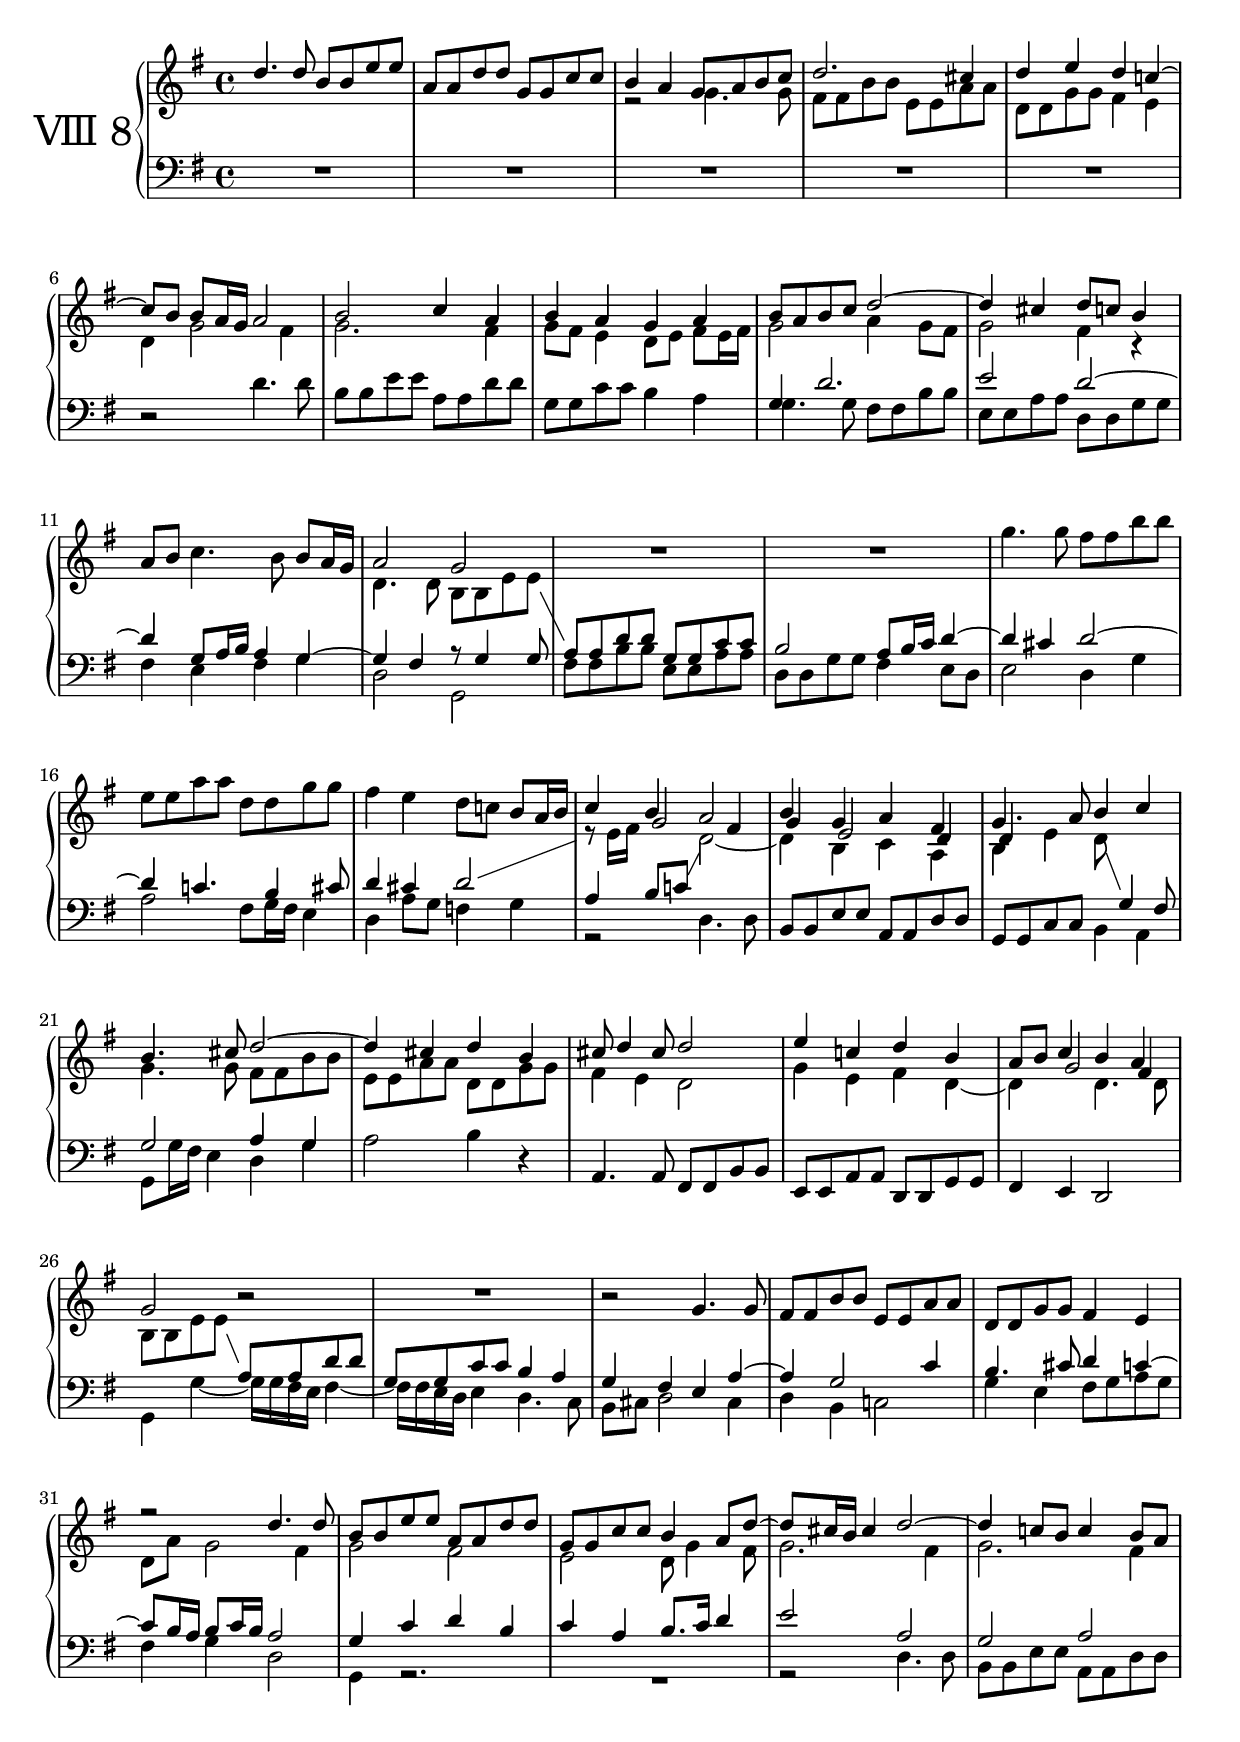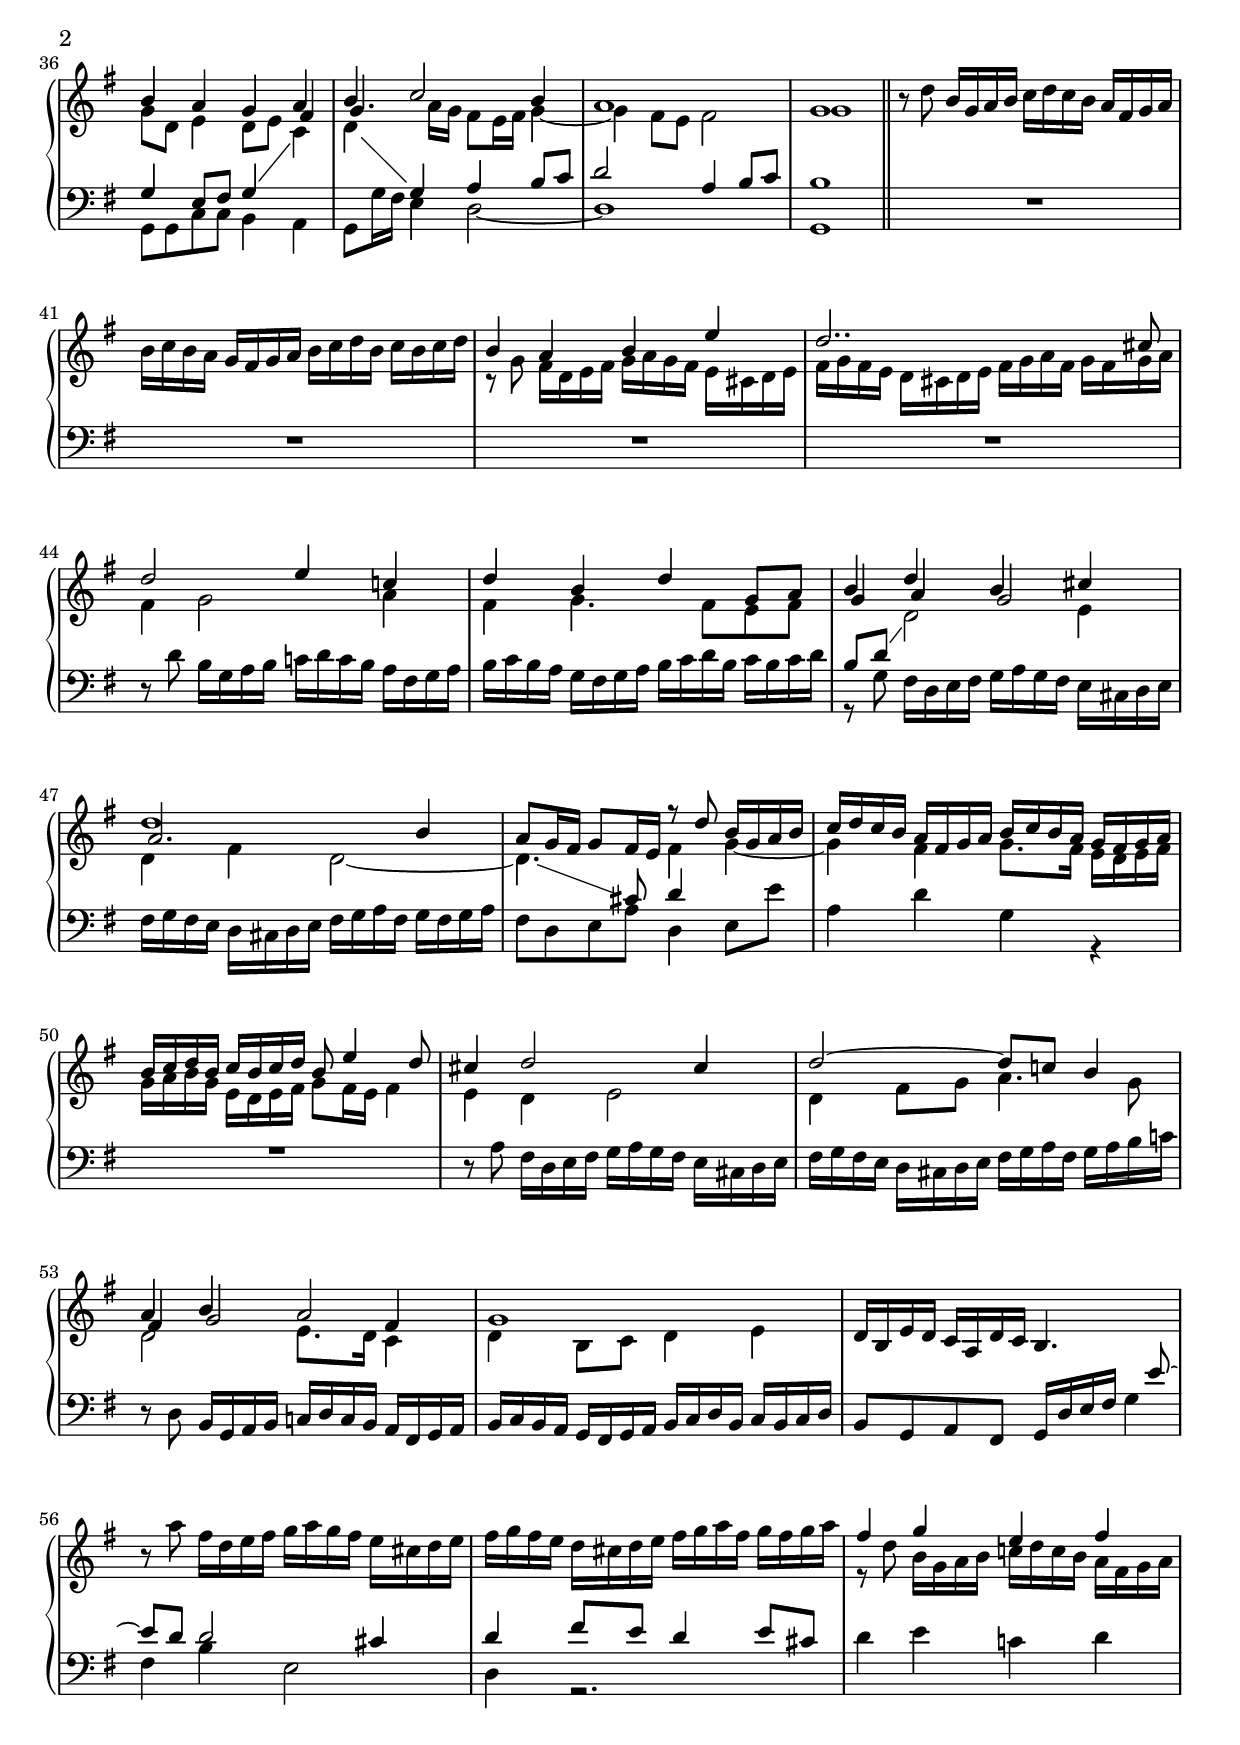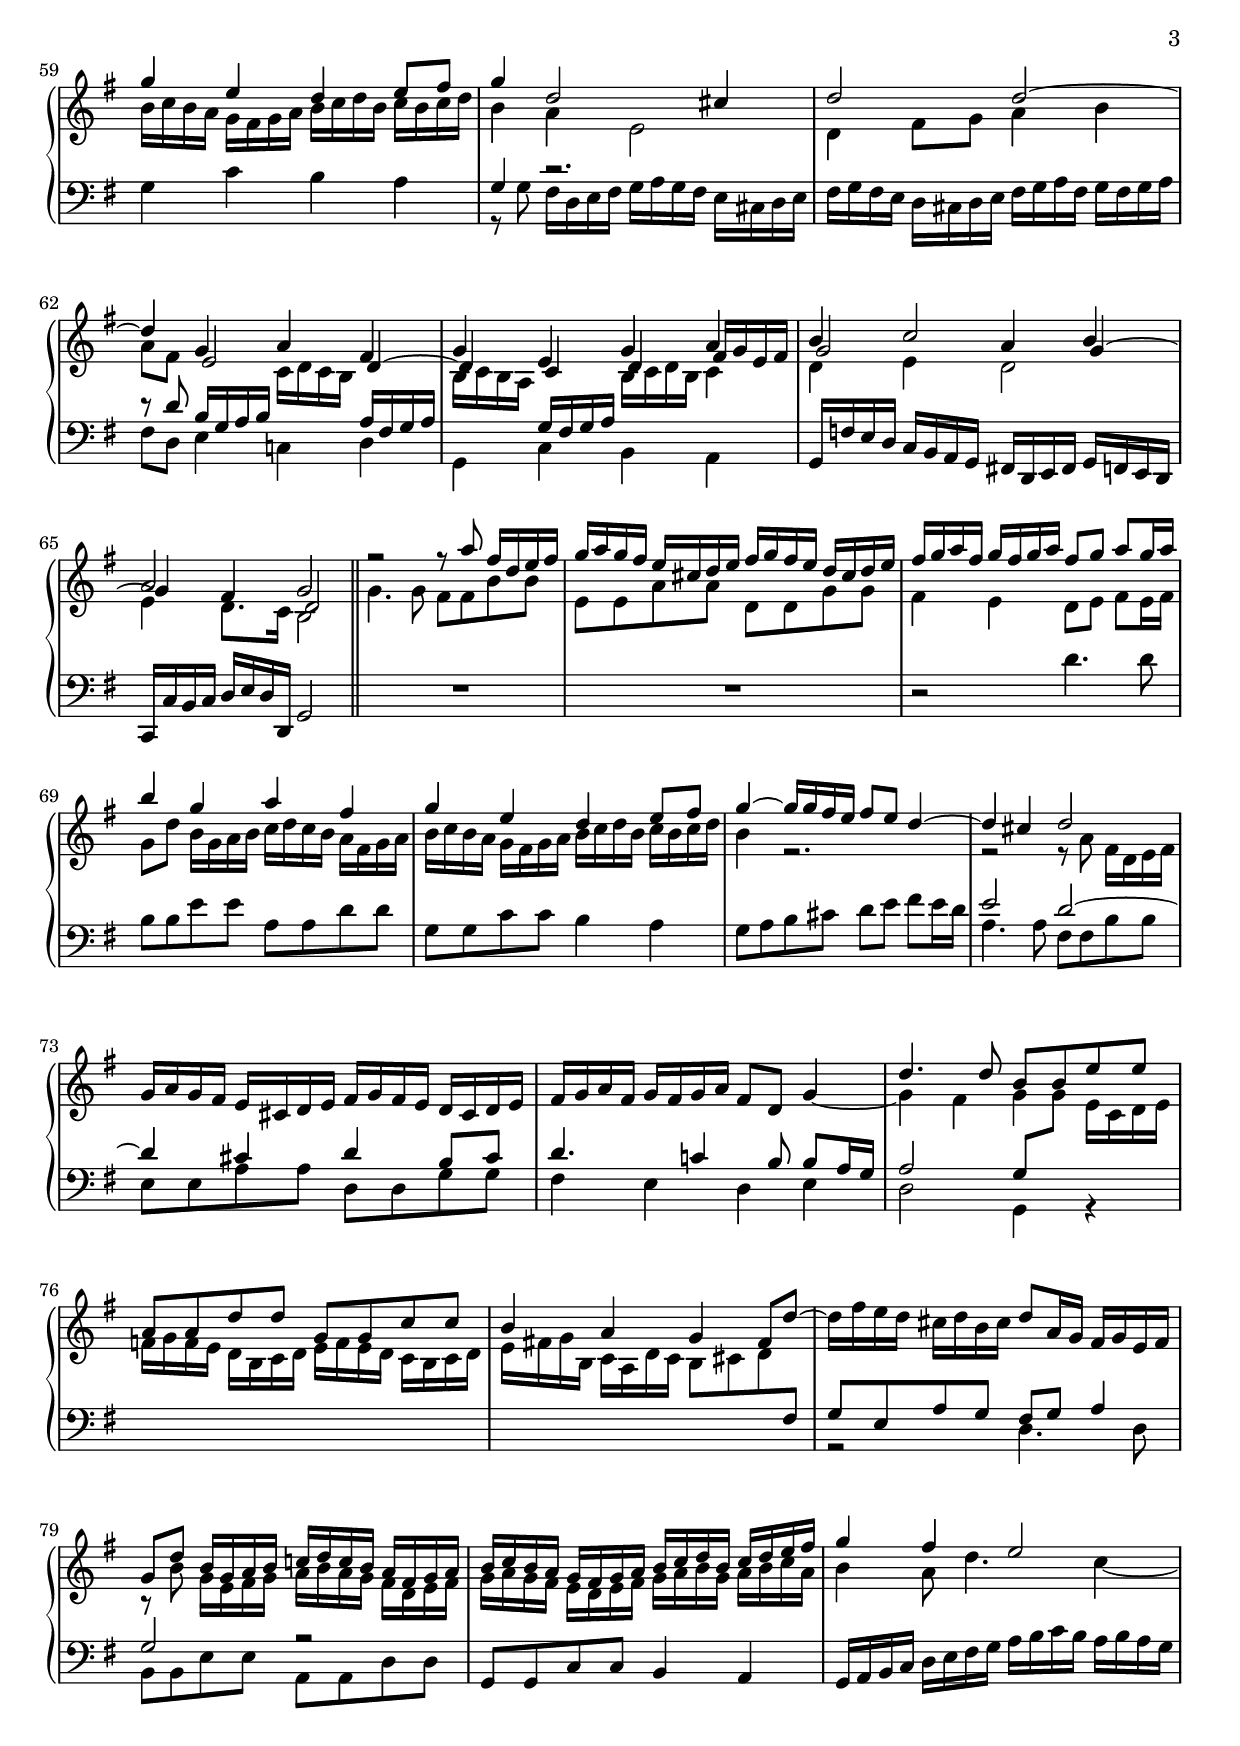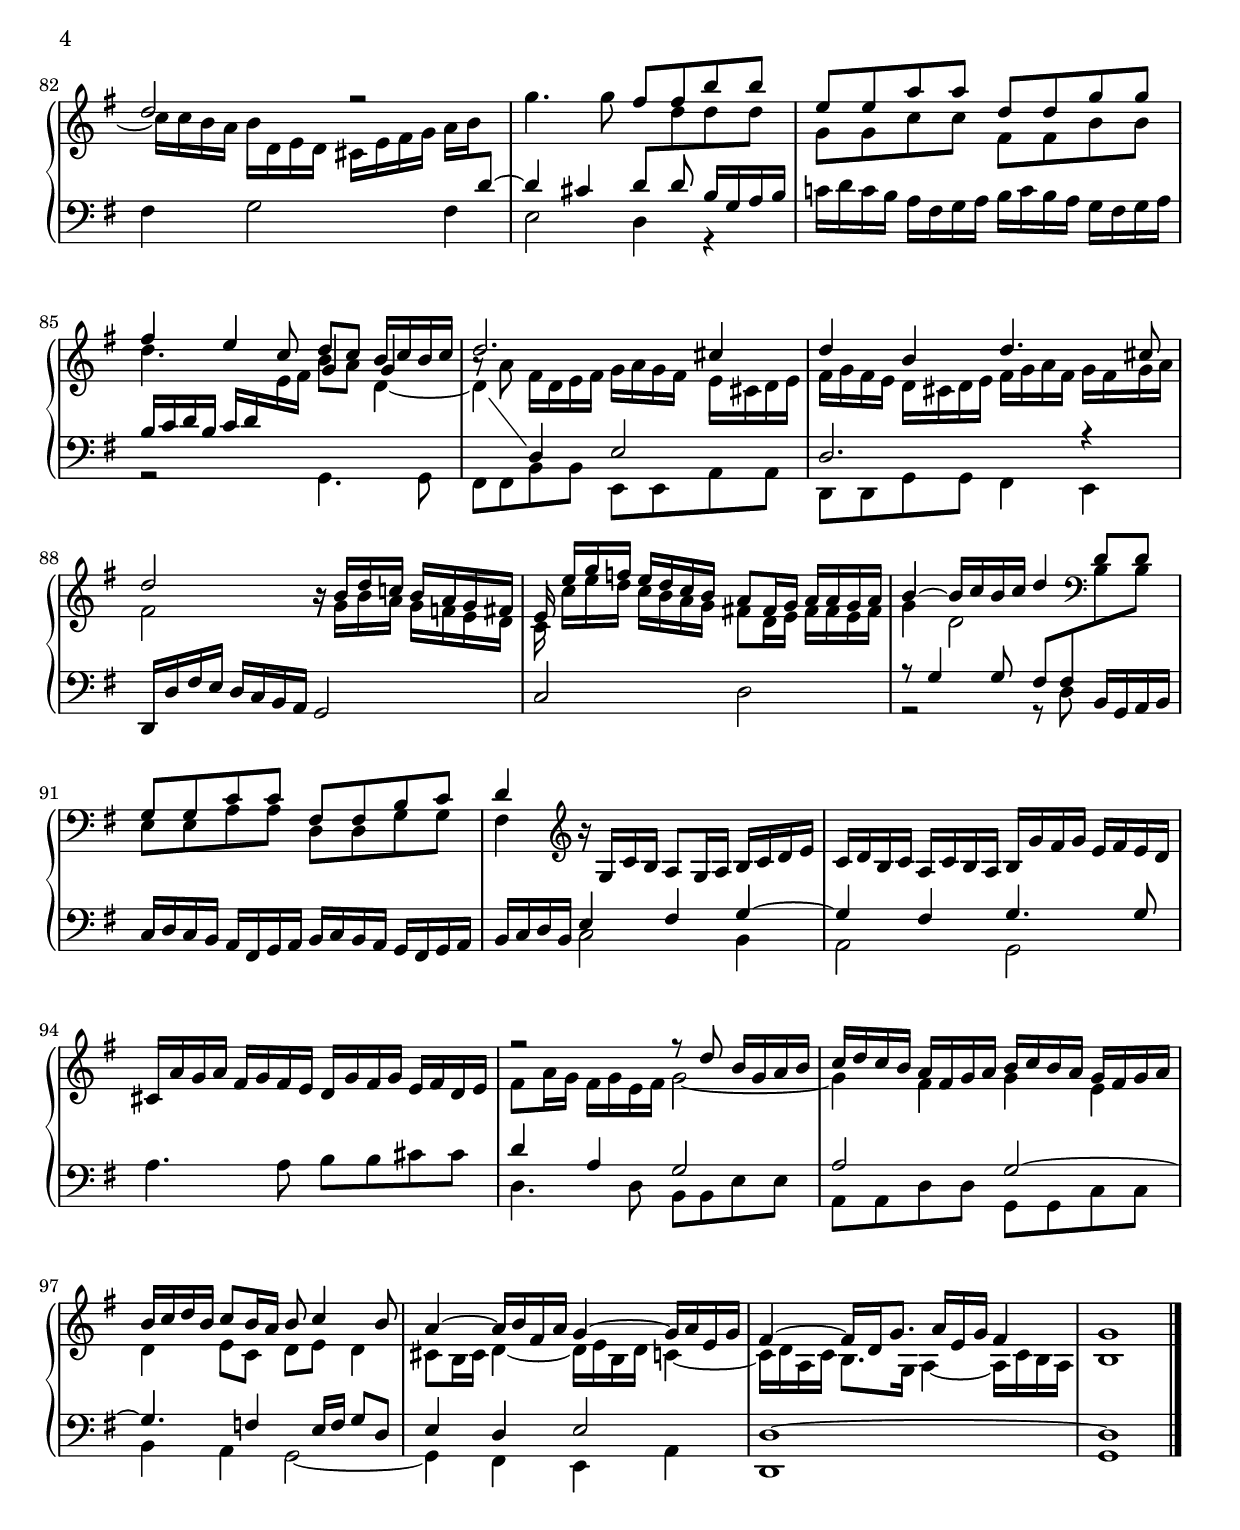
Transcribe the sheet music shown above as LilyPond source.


soprviii = \relative c''
{
	\key g \major
	d4. d8 b b e e |
	a, a d d g, g c c |
	b4 a g8 a b c |
	d2. cis4 |
	d e d c ~ |
	c8 b b a16 g a2 |
	b c4 a |
	b a g a |
	b8 a b c d2 ~ |
	d4 cis d8 c b4 |
	\oneVoice a8 b c4. b8 b a16 g | \voiceOne
	a2 g |
	\oneVoice R1 |
	R1 |
	g'4. g8 fis fis b b |
	e, e a a d, d g g |
	fis4 e d8 c b a16 b |
	\voiceOne c4 b a2 |
	b4 g a fis |
	g4. a8 b4 c |
	b4. cis8 d2 ~|
	d4 cis d b |
	cis8 d4 cis8 d2 |
	e4 c d b |
	a8 b c4 b a |
	g2 r |
	\oneVoice R1 |
	s1 |
	s1 |
	s1 |
	\voiceOne r2 d'4. d8 |
	b b e e a, a d d |
	g, g c c b4 a8 d ~ |
	d cis16 b cis4 d2 ~ |
	d4 c8 b c4 b8 a |
	b4 a g a |
	b c2 b4 |
	a1 |
	g |
	\bar "||"

	\oneVoice r8 d' b16 g a b c d c b a fis g a |
	b c b a g fis g a b c d b c b c d |
	\voiceOne b4 a b e |
	d2.. cis8 |
	d2 e4 c |
	d b d g,8 a |
	b4 d b cis |
	d1 |
	s2 r8 d b16 g a b |
	c d c b a fis g a b c b a g fis g a |
	b c d b c b c d b8 e4 d8 |
	cis4 d2 cis4 |
	d2 ~ d8 c b4 |
	a b a2 |
	g1 |
	s1 |
	\oneVoice r8 a' fis16 d e fis g a g fis e cis d e |
	fis g fis e d cis d e fis g a fis g fis g a | \voiceOne
	fis4 g e fis |
	g e d e8 fis |
	g4 d2 cis4 |
	d2 d ~ |
	d4 g, a fis |
	g e g a |
	b c2 b4 |
	a2 g |
	\bar "||"

	r2 r8 a' fis16 d e fis |
	g a g fis e cis d e fis g fis e d cis d e |
	fis g a fis g fis g a fis8 g a g16 a |
	b4 g a fis |
	g e d e8 fis |
	g4 ~ g16 g fis e fis8 e d4 ~|
	d cis d2 |
	s1 |
	s1 |
	d4. d8 b b e e |
	a, a d d g, g c c |
	b4 a g fis8 d' ~ |
	\oneVoice d16 fis e d cis d b cis d8 a16 g fis g e fis |
	\voiceOne g8 d' b16 g a b c d c b a fis g a |
	b c b a g fis g a b c d b c d e fis |
	g4 fis e2 |
	d r |
	\oneVoice g4. g8 \voiceOne fis fis b b |
	e, e a a d, d g g |
	fis4 e d8 c b16 c b c |
	d2. cis4 |
	d b d4. cis8 |
	d2 r16 b d c b a g fis |
	e e'[ g f ] e d c b a8 fis16 g a a g a |
	b4 ~ b16 c b c d4 s |
	s1 |
	s1 |
	s1 |
	s1 |
	r2 r8 d8 b16 g a b |
	c d c b a fis g a b c b a g fis g a |
	b c d b c8 b16 a b8 c4 b8 |
	a4 ~ a16 b fis a g4 ~ g16 a e g |
	fis4 ~  fis16 [d g8.] a16 e g fis4 |
	g1 |



	\bar "|."
}

altoviii = \relative c''
{
	\showStaffSwitch
	s1 |
	s1 |
	r2 g4. g8 |
	fis fis b b e, e a a |
	d, d g g fis4 e |
	d g2 fis4 |
	g2. fis4 |
	g8 fis e4 d8 e fis e16 fis |
	g2 a4 g8 fis |
	g2 fis4 r |
	s1 |
	d4. d8 b b e e |
	\change Staff="down" \voiceOne a, a d d g, g c c |
	b2 a8 b16 c d4 ~ |
	d4 cis d2 ~ |
	d4 c4. b4 cis8 |
	d4 cis d2 |
	\change Staff="up" \voiceTwo r8 e16 fis \voiceThree g2 fis4 |
	g e2 d4 |
	d s2. |
	\voiceTwo g4. g8 fis fis b b |
	e, e a a d, d g g |
	fis4 e d2 |
	g4 e fis d ~ |
	d \voiceThree g2 fis4 |
	s2 r | \voiceTwo
	s1 |
	\oneVoice r2 g4. g8 |
	fis fis b b e, e a a |
	d, d g g fis4 e |
	\voiceTwo d8 a' g2 fis4 |
	g2 fis |
	e d8 g4 fis8 |
	g2. fis4 |
	g2. fis4 |
	g8 d e4 d8 e \voiceThree fis4 |
	g4. \voiceTwo a16 g fis8 e16 fis g4 ~ |
	g fis8 e fis2 |
	g1 |

	s1 |
	s1 |
	r8 g fis16 d e fis g a g fis e cis d e |
	fis g fis e d cis d e fis g a fis g fis g a |
	fis4 g2 a4 |
	fis g4. fis8 e fis |
	\voiceThree g4 a g2 |
	a2. b4 |
	\voiceOne a8 g16 fis g8 fis16 e \voiceTwo fis4 g ~ |
	g fis g8. fis16 e d e fis |
	g a b g e d e fis g8 fis16 e fis4 |
	e d e2 |
	d4 fis8 g a4. g8 |
	\voiceThree fis4 g2 fis4 |
	\voiceTwo
	s1 |
	s1 |
	s1 |
	s1 |
	r8 d' b16 g a b c d c b a fis g a |
	b c b a g fis g a b c d b c b c d |
	b4 a e2 |
	d4 fis8 g a4 b |
	a8 fis \voiceThree e2 d4 ~ |
	d c d fis16 g e fis |
	g2 a4 g ~|
	g fis d2 |
	\voiceTwo

	g4. g8 fis fis b b |
	e, e a a d, d g g |
	fis4 e d8 e fis e16 fis |
	g8 d' b16 g a b c d c b a fis g a |
	b c b a g fis g a b c d b c b c d |
	b4 r2. |
	r2 r8 a fis16 d e fis |
	\oneVoice g a g fis e cis d e fis g fis e d cis d e |
	fis g a fis g fis g a fis8 d g4 ~ |
	\voiceTwo
	g fis g s |
	s1 |
	s1 |
	s1 |
	r8 b g16 e fis g a b a g fis d e fis |
	g a g fis e d e fis g a b g a b c a |
	b4 a8 d4. c4 ~|
	c16 c b a b d, e d cis e fis g a \hideStaffSwitch b \change Staff="down" \voiceOne d,8 ~ |
	d4 cis d8 \change Staff="up" \voiceTwo d' d d |
	g, g c c fis, fis b b |
	d4. \voiceThree c8 \voiceTwo b a \voiceThree g4 |
	a8\rest \voiceTwo a fis16  d e fis g a g fis e cis d e |
	fis g fis e d cis d e fis g a fis g fis g a |
	fis2 r16 g16 b a g f e d |
	c c'[ e d] c b a g fis8 d16 e fis fis e fis |
	g4 d2 \clef bass \voiceOne d8 d |
	g, g c c fis, fis b c |
	d4 \clef treble \oneVoice r16 g, c b a8 g16 a b c d e |
        c d b c a c b a b g' fis g e fis e d |
	cis a' g a fis g fis e d g fis g e fis d e |
	\voiceTwo  fis8 a16 g fis g e fis g2 ~ |
	g4 fis g e |
	d e8 c d e d4 |
	cis8 b16 cis d4 ~ d16 e b d c4 ~ |
	c16 d a c b8. g16 a4 ~ a16 c b a |
	b1 |
}

tenorviii = \relative c'
{
	\key g \major
	\showStaffSwitch
	%\change Staff = "up"
	\clef bass
	\oneVoice R1 |
	R1 |
	R1 |
	R1 |
	R1 |
	\oneVoice r2 d4. d8 |
	b b e e a, a d d |
	g, g c c b4 a |
	\voiceOne g4 d'2. |
	e2 d ~|
	d4 g,8 a16 b a4 g ~ |
	g fis r8 g4 g8 |
	\voiceTwo fis fis b b e, e a a |
	d, d g g fis4 e8 d |
	e2 d4 g |
	a2 fis8 g16 fis e4 |
	d a'8 g f4 g |
	\voiceOne a b8 c \change Staff="up" \voiceTwo d2 ~ |
	d4 b c a |
	b e d8 \change Staff="down" \voiceOne g,4 fis8 |
	g2 a4 g |
	\oneVoice a2 b4 r |
	s1 |
	s1 |
	\hideStaffSwitch
	\change Staff="up" \voiceTwo s2  d4. d8 |
	b b e e \showStaffSwitch \change Staff="down" \voiceOne a, a d d |
	g, g c c b4 a |
	g fis e a ~ |
	a g2 c4 |
	b4. cis8 d4 c ~|
	c8 b16 a b8 c16 b a2 |
	g4 c d b |
	c a b8. c16 d4 |
	e2 a, |
	g a |
	g4 e8 fis g4 \change Staff="up" \voiceTwo c |
	d \change Staff="down" \voiceOne g, a b8 c |
	d2 a4 b8 c |
	b1 |

	\oneVoice R1 |
	R1 |
	R1 |
	R1 |
	r8 d b16 g a b c d c b a fis g a |
	b c b a g fis g a b c d b c b c d |
	\voiceOne b8 d \change Staff="up" \voiceTwo d2 e4 |
	d fis d2 ~ |
	d4. \change Staff="down" \voiceOne cis8 d4 s |
	s1 |
	\hideStaffSwitch
	\change Staff="down" \voiceOne
	R1 |
	\oneVoice r8 a fis16 d e fis g a g fis e cis d e |
	fis g fis e d cis d e fis g a fis g a b c |
	\change Staff="up" \voiceTwo d2 e8. d16 c4 |
	d b8 c d4 e |
	\oneVoice d16 b e d c a d c b4. \change Staff="down" \voiceOne e8 ~ |
	e d d2 cis4 |
	d fis8 e d4 e8 cis |
	\oneVoice d4 e c d |
	g, c b a | \voiceOne
	g r2. |
	s1 |
	r8 d' b16 g a b \change Staff="up" \voiceTwo c d c b \change Staff="down" \voiceOne a fis g a |
	\change Staff="up" \voiceTwo b c b a \change Staff="down" \voiceOne g fis g a \change Staff="up" \voiceTwo b c d b c4 |
	d e d2 |
	e4 d8. c16 b2 |
	\change Staff="down" \voiceOne

	\oneVoice R1 |
	R1 |
	r2 d4. d8 |
	b b e e a, a d d |
	g, g c c b4 a |
	g8 a b cis d e fis e16 d |
	\voiceOne e2 d ~ |
	d4 cis d b8 cis |
	d4. c4 b8 b a16 g |
	a2 g8 \change Staff="up" \voiceTwo  g' e16 c d e |
	f g f e d b c d e f e d c b c d |
	e fis g b, c a d c b8 cis d \change Staff="down" \voiceOne fis, |
	g e a g fis8 g a4 |
	g2 r |
	s1 |
	s1 |
	s1 |
	s2 s8 d' b16 g a b |
	\oneVoice c d c b a fis g a b c b a g fis g a |
	\voiceOne b c d b c d \change Staff="up" \voiceTwo e fis \voiceThree \once \override NoteColumn.force-hshift = #0.3 g4 \voiceTwo d ~|
	\showStaffSwitch d \change Staff="down" \voiceOne d, e2 |
	d2. r4 |
	s1 |
	s1 |
	\hideStaffSwitch
	r8 g4 g8 fis fis \change Staff="up" \voiceTwo b b |
	e, e a a d, d g g |
	fis4 \change Staff="down" \voiceOne e fis g ~ |
	g fis g4. g8 |
	\oneVoice a4. a8 b b cis cis | \voiceOne
	d4 a g2 |
	a g ~ |
	g4. f4 e16 f g8 d |
	e4 d e2 |
	d1 ~|
	d |
}

bassviii = \relative c'
{
	s1 |
	s1 |
	s1 |
	s1 |
	s1 |
	s1 |
	s1 |
	s1 |
	g4. g8 fis fis b b |
	e, e a a d, d g g |
	fis4 e fis g |
	d2 g, |
	s1 |
	s1 |
	s1 |
	s1 |
	s1 |
	r2 d'4. d8 |
	\oneVoice b b e e a, a d d |
	g, g c c \voiceTwo b4 a |
	g8 g'16 fis e4 d g |
	s1 |
	\oneVoice a,4. a8 fis fis b b |
	e, e a a d, d g g |
	fis4 e d2 | \voiceTwo
	g4 g' ~ g16 g fis e fis4 ~ |
	fis16 fis e d e4 d4. c8 |
	b cis d2 cis4 |
	d b c2 |
	g'4 e fis8 g a g |
	fis4 g d2 |
	g,4 r2. |
	R1 |
	r2 d'4. d8 |
	b8 b e e a, a d d |
	g, g c c b4 a |
	g8 g'16 fis e4 d2 ~ |
	d1 |
	g,1 |

	s1*4 |
	s1 |
	s1 |
	r8 g' fis16 d e fis g a g fis e cis d e |
	fis g fis e d cis d e fis g a fis g fis g a |
	fis8 d e a d,4 e8 e' |
	a,4 d g, r |
	R1 |
	s1 |
	s1 |
	\oneVoice r8 d b16 g a b c d c b a fis g a |
	b c b a g fis g a b c d b c b c d |
	b8 g a fis g16 d' e fis \voiceTwo g4 |
	fis  b e,2 |
	d4 r2. |
	s1 |
	s1 |
	r8 g fis16 d e fis g a g fis e cis d e |
	fis g fis e d cis d e fis g a fis g fis g a |
	fis8 d e4 c d |
	g, c b a |
	\oneVoice g16 f' e d c b a g fis d e fis g f e d |
	c c' b c d e d d, g2 |
        \voiceTwo

	s1 |
	s1 |
	s1 |
	s1 |
	s1 |
	s1 |
	a'4. a8 fis fis b b |
	e, e a a d, d g g |
	fis4 e d e |
	d2 g,4 r |
	s1 |
	s1 |
	r2 d'4. d8 |
	b b e e a, a d d |
	\oneVoice g, g c c b4 a |
	g16 a b c d e fis g a b c b a b a g |
	fis4 g2 fis4 |
	\voiceTwo e2 d4 r |
	s1 |
	r2 g,4. g8 |
	fis fis b b e, e a a |
	d, d g g fis4 e |
	\oneVoice d16 d' fis e d c b a g2 |
	c d |
	\voiceTwo r r8 d \oneVoice b16 g a b |
	c d c b a fis g a b c b a g fis g a |
	b c d b \voiceTwo c2 b4 |
	a2 g |
	s1 |
	d'4. d8 b b e e |
	a, a d d g, g c c |
	b4 a g2 ~|
	g4 fis e a |
	d,1 |
	g |

}

\include "merge.ly"
\score
{
	\new PianoStaff <<
		\accidentalStyle "piano"

		\set PianoStaff.instrumentName = # "Ⅷ 8"
		\new Staff = "up" << { \soprviii } \\ {\altoviii} >>
		\new Staff = "down" << {\tenorviii } \\ {\bassviii} >>
	>>
	\layout 
	{
		\context { \PianoStaff \override InstrumentName #'font-size = #5  }
		\context { \Staff \consists #merge-rests-engraver }
		\context { \Staff \consists #merge-mmrests-engraver }
		\context 
		{
			\Score
			\override SpacingSpanner.common-shortest-duration = #(ly:make-moment 1/8)
		}
	}
	\midi {\tempo 4=100}
}
